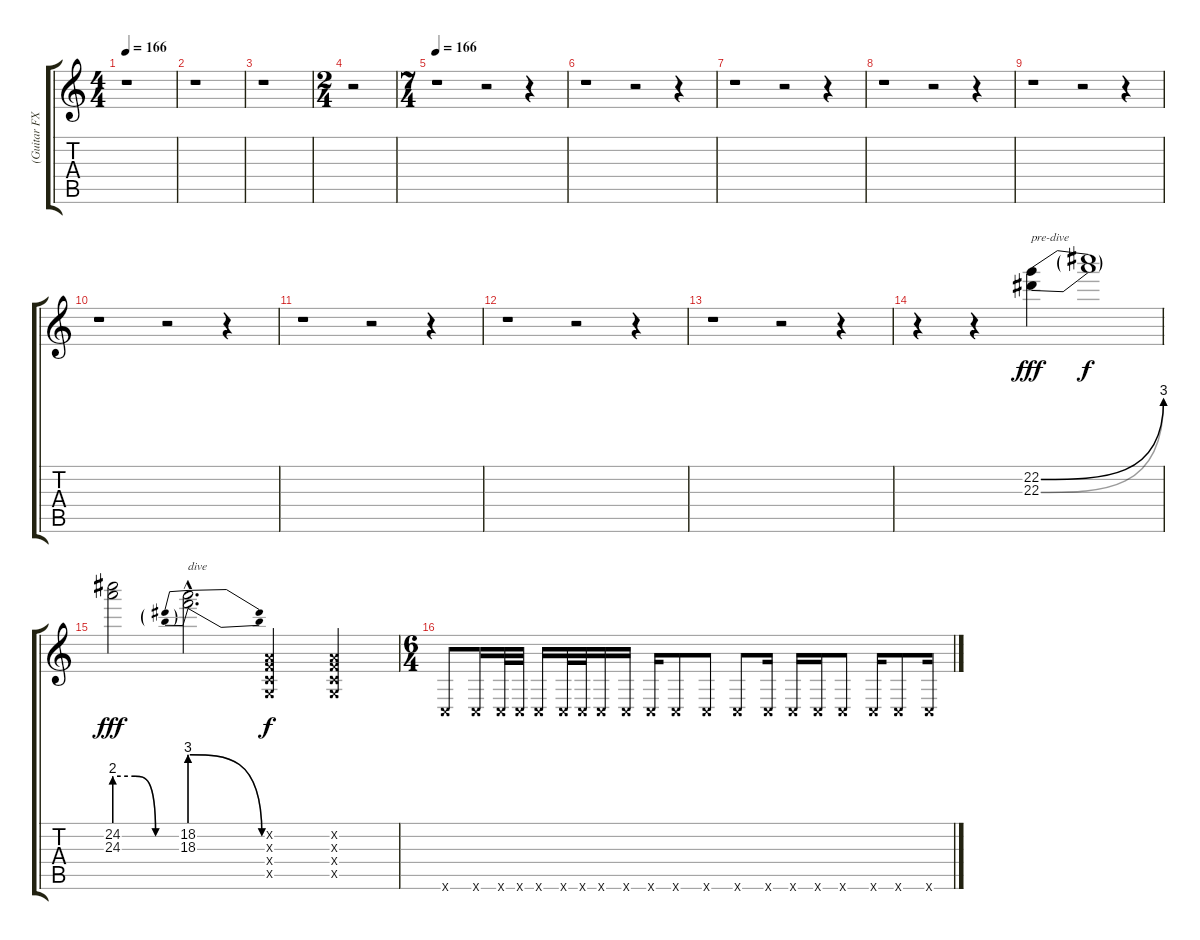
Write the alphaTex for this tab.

\track ("(Guitar FX)" "(Guitar FX") {instrument overdrivenguitar}
\staff {score tabs}
\tuning (D4 A3 F3 C3 G2 C2) {hide}
\ts (4 4)
\tempo 166
\clef g2
\ks c
r.1{dy fff} |
r.1 |
r.1 |
\ts (2 4)
r.2 |
\ts (7 4)
\tempo 166
r.1 r.2 r.4 |
r.1 r.2 r.4 |
r.1 r.2 r.4 |
r.1 r.2 r.4 |
r.1 r.2 r.4 |
r.1 r.2 r.4 |
r.1 r.2 r.4 |
r.1 r.2 r.4 |
r.1 r.2 r.4 |
r.4 r.4 (22.2{be (bend 0 0 60 12)} 22.3{be (bend 0 0 60 12)}).4{txt "pre-dive" instrument overdrivenguitar} (22.2{t} 22.3{t}).1{dy f} |
(24.2{be (custom 0 8 20 8 40 0 60 0)} 24.3{be (custom 0 8 20 8 40 0 60 0)}).2{dy fff} (18.2{be (prebendrelease 0 12 60 0) hac} 18.3{be (prebendrelease 0 12 60 0) hac}).2{d txt "dive"} (0.2{x} 0.3{x} 0.4{x} 0.5{x}).4{dy f} (0.2{x} 0.3{x} 0.4{x} 0.5{x}).4 |
\ts (6 4)
0.6{x}.8 0.6{x}.16 0.6{x}.32 0.6{x}.32 0.6{x}.16 0.6{x}.32 0.6{x}.32 0.6{x}.16 0.6{x}.16 0.6{x}.16 0.6{x}.8 0.6{x}.8 0.6{x}.8 0.6{x}.16 0.6{x}.16 0.6{x}.16 0.6{x}.8 0.6{x}.16 0.6{x}.8 0.6{x}.16
